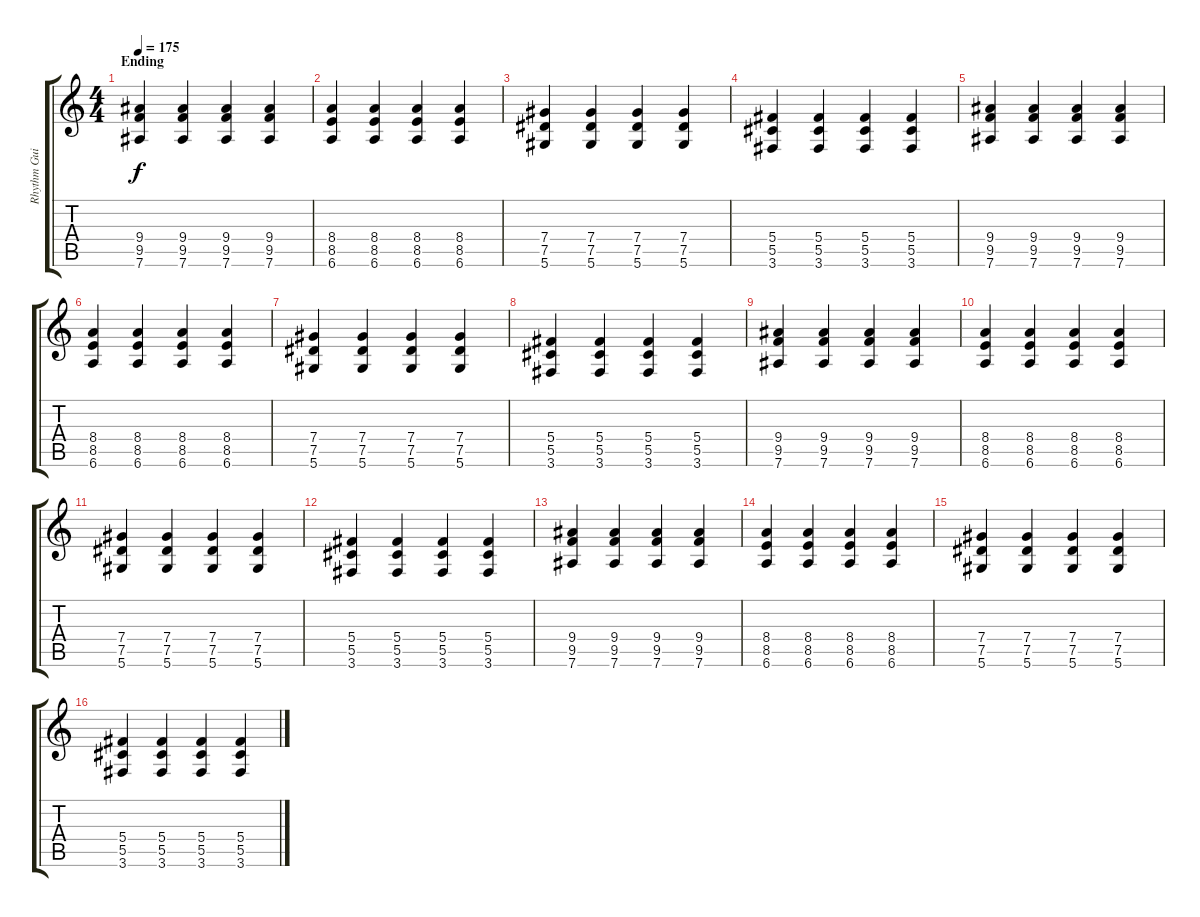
\track ("Rhythm Guitar" "Rhythm Gui") {instrument overdrivenguitar}
\staff {score tabs}
\tuning (Eb4 Bb3 Gb3 Db3 Ab2 Eb2) {hide}
\ts (4 4)
\section ("" "Ending")
\tempo 175
\clef g2
\ks c
(9.4 9.5 7.6).4{dy f} (9.4 9.5 7.6).4 (9.4 9.5 7.6).4 (9.4 9.5 7.6).4 |
(8.4 8.5 6.6).4 (8.4 8.5 6.6).4 (8.4 8.5 6.6).4 (8.4 8.5 6.6).4 |
(7.4 7.5 5.6).4 (7.4 7.5 5.6).4 (7.4 7.5 5.6).4 (7.4 7.5 5.6).4 |
(5.4 5.5 3.6).4 (5.4 5.5 3.6).4 (5.4 5.5 3.6).4 (5.4 5.5 3.6).4 |
(9.4 9.5 7.6).4 (9.4 9.5 7.6).4 (9.4 9.5 7.6).4 (9.4 9.5 7.6).4 |
(8.4 8.5 6.6).4 (8.4 8.5 6.6).4 (8.4 8.5 6.6).4 (8.4 8.5 6.6).4 |
(7.4 7.5 5.6).4 (7.4 7.5 5.6).4 (7.4 7.5 5.6).4 (7.4 7.5 5.6).4 |
(5.4 5.5 3.6).4 (5.4 5.5 3.6).4 (5.4 5.5 3.6).4 (5.4 5.5 3.6).4 |
(9.4 9.5 7.6).4 (9.4 9.5 7.6).4 (9.4 9.5 7.6).4 (9.4 9.5 7.6).4 |
(8.4 8.5 6.6).4 (8.4 8.5 6.6).4 (8.4 8.5 6.6).4 (8.4 8.5 6.6).4 |
(7.4 7.5 5.6).4 (7.4 7.5 5.6).4 (7.4 7.5 5.6).4 (7.4 7.5 5.6).4 |
(5.4 5.5 3.6).4 (5.4 5.5 3.6).4 (5.4 5.5 3.6).4 (5.4 5.5 3.6).4 |
(9.4 9.5 7.6).4 (9.4 9.5 7.6).4 (9.4 9.5 7.6).4 (9.4 9.5 7.6).4 |
(8.4 8.5 6.6).4 (8.4 8.5 6.6).4 (8.4 8.5 6.6).4 (8.4 8.5 6.6).4 |
(7.4 7.5 5.6).4 (7.4 7.5 5.6).4 (7.4 7.5 5.6).4 (7.4 7.5 5.6).4 |
(5.4 5.5 3.6).4 (5.4 5.5 3.6).4 (5.4 5.5 3.6).4 (5.4 5.5 3.6).4
